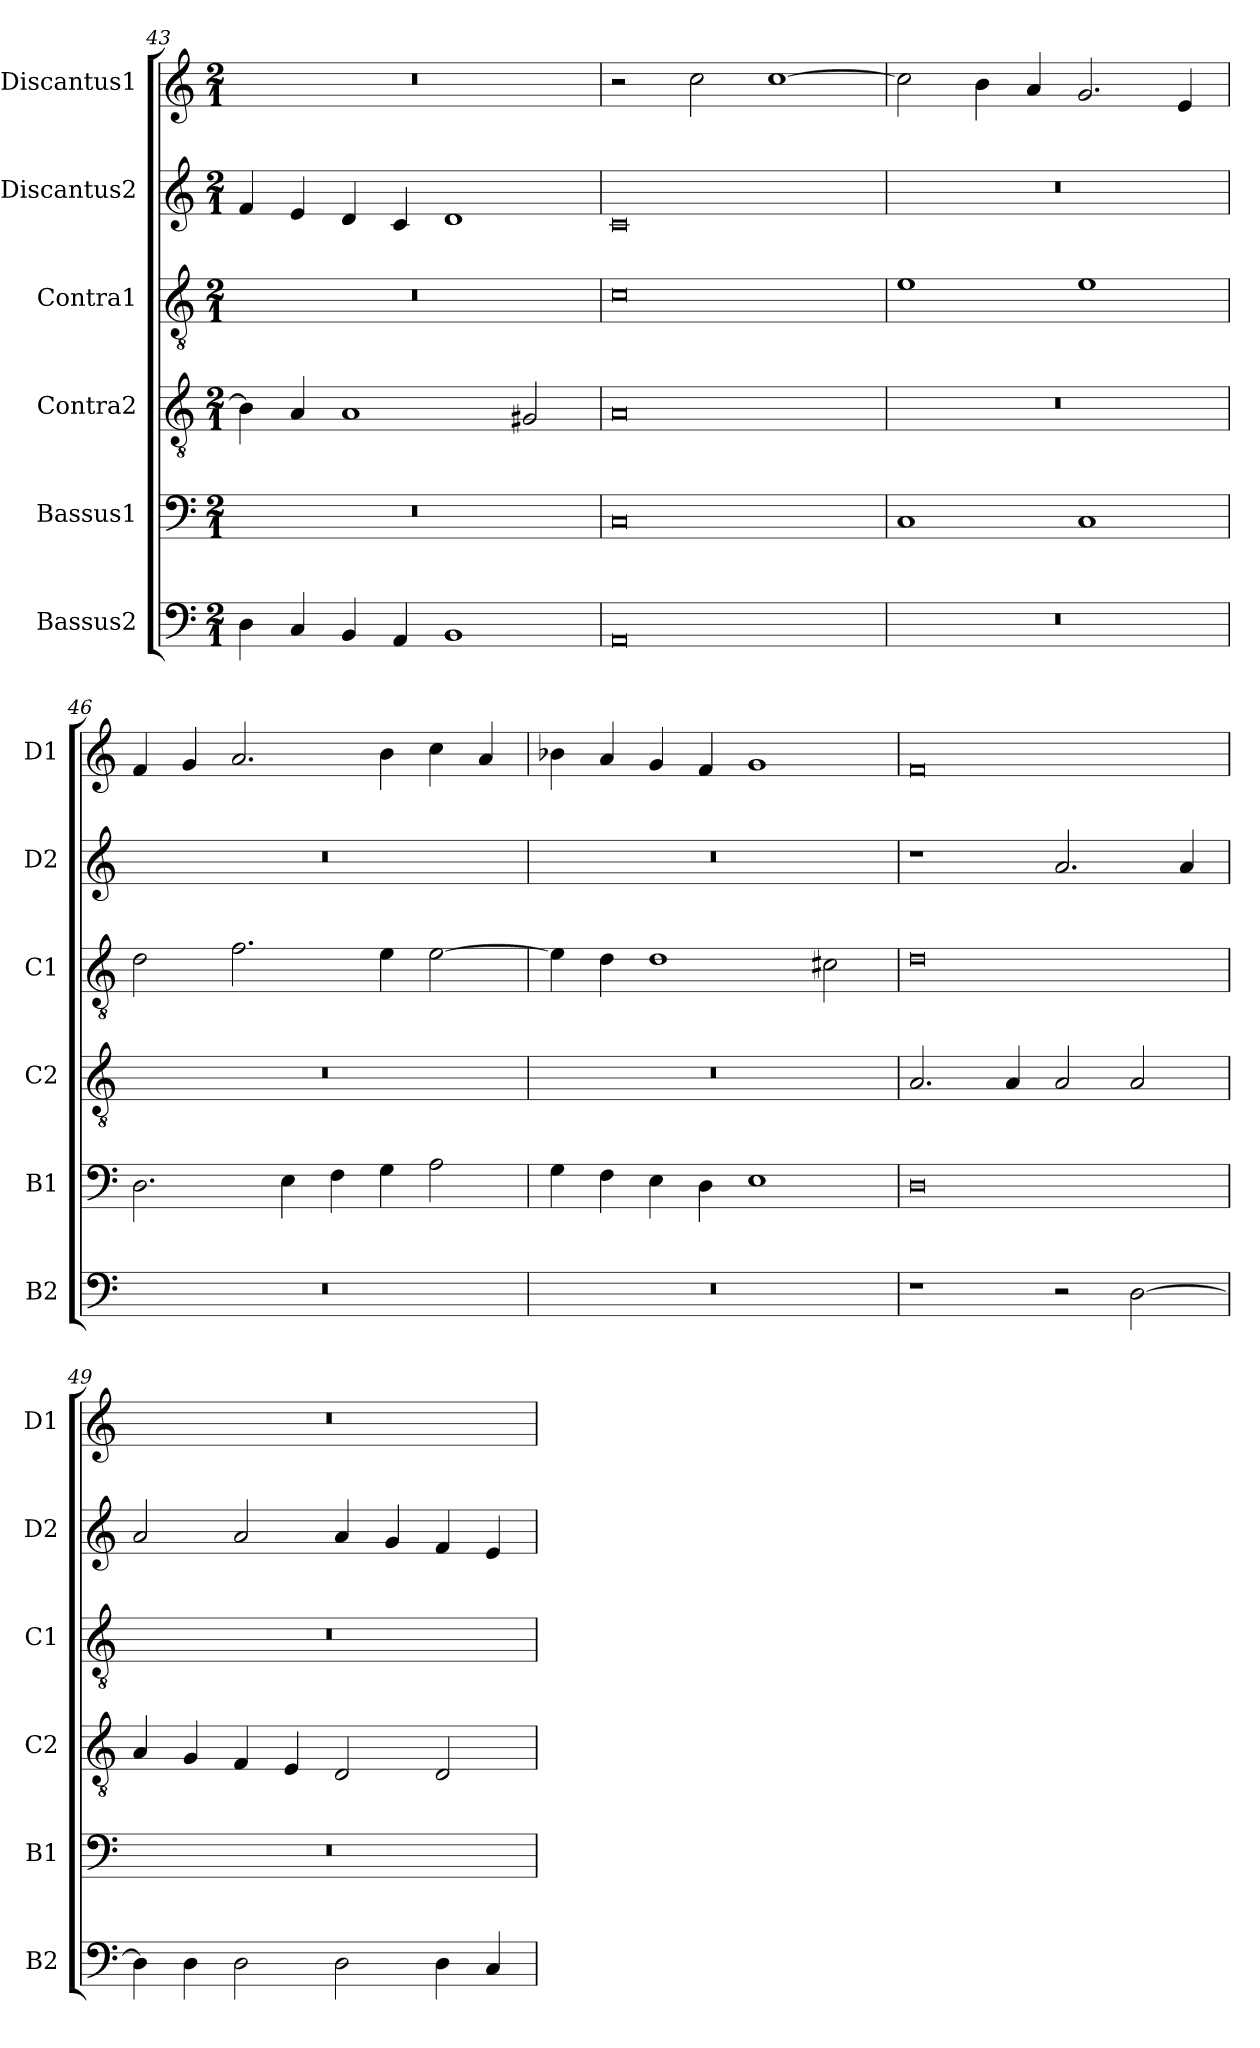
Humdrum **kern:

**kern	**kern	**kern	**kern	**kern	**kern
*part6	*part5	*part4	*part3	*part2	*part1
*staff6	*staff5	*staff4	*staff3	*staff2	*staff1
*I"Bassus2	*I"Bassus1	*I"Contra2	*I"Contra1	*I"Discantus2	*I"Discantus1
*I'B2	*I'B1	*I'C2	*I'C1	*I'D2	*I'D1
*clefF4	*clefF4	*clefGv2	*clefGv2	*clefG2	*clefG2
*k[]	*k[]	*k[]	*k[]	*k[]	*k[]
*M2/1	*M2/1	*M2/1	*M2/1	*M2/1	*M2/1
=43	=43	=43	=43	=43	=43
4D\	0r	4B\]	0r	4f/	0r
4C/	.	4A/	.	4e/	.
4BB/	.	1A	.	4d/	.
4AA/	.	.	.	4c/	.
1BB	.	.	.	1d	.
.	.	2G#X/	.	.	.
=44	=44	=44	=44	=44	=44
0AA	0C	0A	0c	0c	2r
.	.	.	.	.	2cc\
.	.	.	.	.	[1cc
=45	=45	=45	=45	=45	=45
0r	1C	0r	1e	0r	2cc\]
.	.	.	.	.	4b\
.	.	.	.	.	4a/
.	1C	.	1e	.	2.g/
.	.	.	.	.	4e/
=46	=46	=46	=46	=46	=46
0r	2.D\	0r	2d\	0r	4f/
.	.	.	.	.	4g/
.	.	.	2.f\	.	2.a/
.	4E\	.	.	.	.
.	4F\	.	.	.	.
.	4G\	.	4e\	.	4b\
.	2A\	.	[2e\	.	4cc\
.	.	.	.	.	4a/
=47	=47	=47	=47	=47	=47
0r	4G\	0r	4e\]	0r	4b-X\
.	4F\	.	4d\	.	4a/
.	4E\	.	1d	.	4g/
.	4D\	.	.	.	4f/
.	1E	.	.	.	1g
.	.	.	2c#X\	.	.
=48	=48	=48	=48	=48	=48
1r	0D	2.A/	0d	1r	0f
.	.	4A/	.	.	.
2r	.	2A/	.	2.a/	.
[2D\	.	2A/	.	.	.
.	.	.	.	4a/	.
=49	=49	=49	=49	=49	=49
4D\]	0r	4A/	0r	2a/	0r
4D\	.	4G/	.	.	.
2D\	.	4F/	.	2a/	.
.	.	4E/	.	.	.
2D\	.	2D/	.	4a/	.
.	.	.	.	4g/	.
4D\	.	2D/	.	4f/	.
4C/	.	.	.	4e/	.
=	=	=	=	=	=
*-	*-	*-	*-	*-	*-
